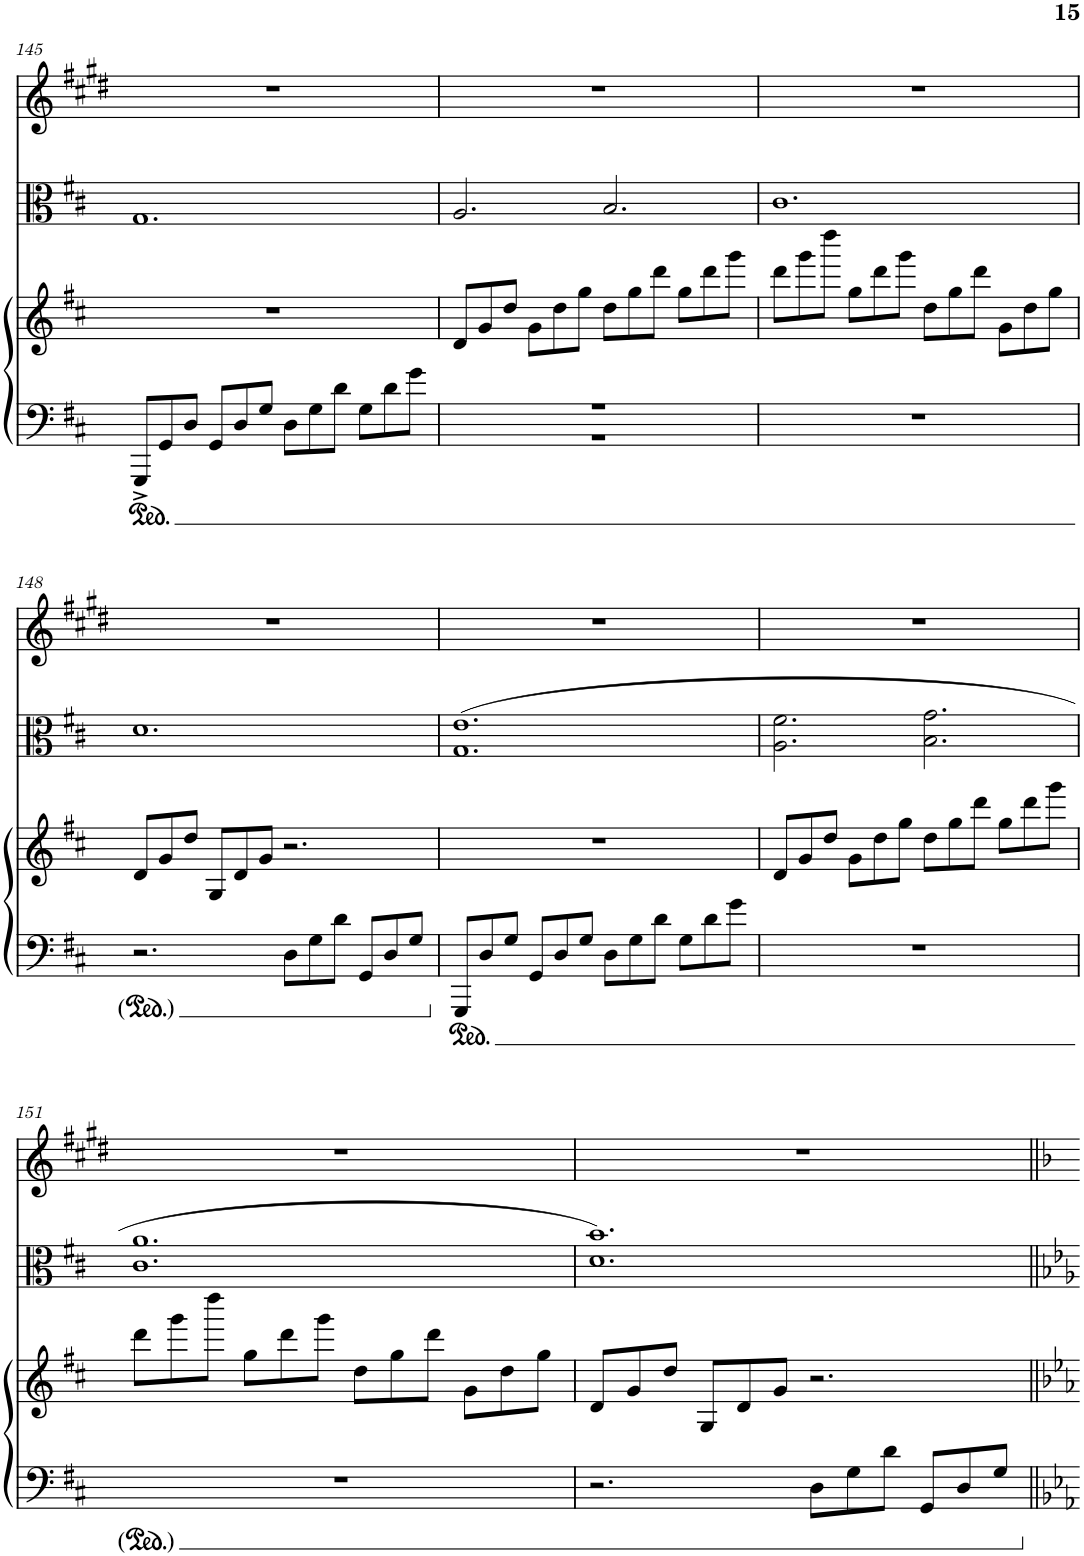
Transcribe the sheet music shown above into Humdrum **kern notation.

**kern	**kern	**kern	**kern
*part3	*part3	*part2	*part1
*staff4	*staff3	*staff2	*staff1
*I"Piano	*	*I"Viola	*I"Clarinet in Bb
*I'Pno	*	*I'Vla	*I'Cl
!!LO:PB:g=z
*clefF4	*clefG2	*clefC3	*clefG2
*	*	*	*Trd1c2
*k[f#c#]	*k[f#c#]	*k[f#c#]	*k[f#c#g#d#]
*M12/8	*M12/8	*M12/8	*M12/8
=145	=145	=145	=145
8GGG^/L	1.r	1.G	1.r
8GG/	.	.	.
8D/J	.	.	.
8GG/L	.	.	.
8D/	.	.	.
8G/J	.	.	.
8D\L	.	.	.
8G\	.	.	.
8d\J	.	.	.
8G\L	.	.	.
8d\	.	.	.
8g\J	.	.	.
=146	=146	=146	=146
*^	*	*	*
1.r	1.r	8d/L	2.A/	1.r
.	.	8g/	.	.
.	.	8dd/J	.	.
.	.	8g\L	.	.
.	.	8dd\	.	.
.	.	8gg\J	.	.
.	.	8dd\L	2.B/	.
.	.	8gg\	.	.
.	.	8ddd\J	.	.
.	.	8gg\L	.	.
.	.	8ddd\	.	.
.	.	8ggg\J	.	.
*v	*v	*	*	*
=147	=147	=147	=147
1.r	8ddd\L	1.c#	1.r
.	8ggg\	.	.
.	8dddd\J	.	.
.	8gg\L	.	.
.	8ddd\	.	.
.	8ggg\J	.	.
.	8dd\L	.	.
.	8gg\	.	.
.	8ddd\J	.	.
.	8g\L	.	.
.	8dd\	.	.
.	8gg\J	.	.
!!LO:LB:g=z
=148	=148	=148	=148
2.r	8d/L	1.d	1.r
.	8g/	.	.
.	8dd/J	.	.
.	8G/L	.	.
.	8d/	.	.
.	8g/J	.	.
8D\L	2.r	.	.
8G\	.	.	.
8d\J	.	.	.
8GG/L	.	.	.
8D/	.	.	.
8G/J	.	.	.
=149	=149	=149	=149
8GGG/L	1.r	(1.G 1.e	1.r
8D/	.	.	.
8G/J	.	.	.
8GG/L	.	.	.
8D/	.	.	.
8G/J	.	.	.
8D\L	.	.	.
8G\	.	.	.
8d\J	.	.	.
8G\L	.	.	.
8d\	.	.	.
8g\J	.	.	.
=150	=150	=150	=150
1.r	8d/L	2.A\ 2.f#\	1.r
.	8g/	.	.
.	8dd/J	.	.
.	8g\L	.	.
.	8dd\	.	.
.	8gg\J	.	.
.	8dd\L	2.B\ 2.g\	.
.	8gg\	.	.
.	8ddd\J	.	.
.	8gg\L	.	.
.	8ddd\	.	.
.	8ggg\J	.	.
!!LO:LB:g=z
=151	=151	=151	=151
1.r	8ddd\L	1.c# 1.a	1.r
.	8ggg\	.	.
.	8dddd\J	.	.
.	8gg\L	.	.
.	8ddd\	.	.
.	8ggg\J	.	.
.	8dd\L	.	.
.	8gg\	.	.
.	8ddd\J	.	.
.	8g\L	.	.
.	8dd\	.	.
.	8gg\J	.	.
=152	=152	=152	=152
2.r	8d/L	1.d 1.b)	1.r
.	8g/	.	.
.	8dd/J	.	.
.	8G/L	.	.
.	8d/	.	.
.	8g/J	.	.
8D\L	2.r	.	.
8G\	.	.	.
8d\J	.	.	.
8GG/L	.	.	.
8D/	.	.	.
8G/J	.	.	.
=||	=||	=||	=||
*-	*-	*-	*-
